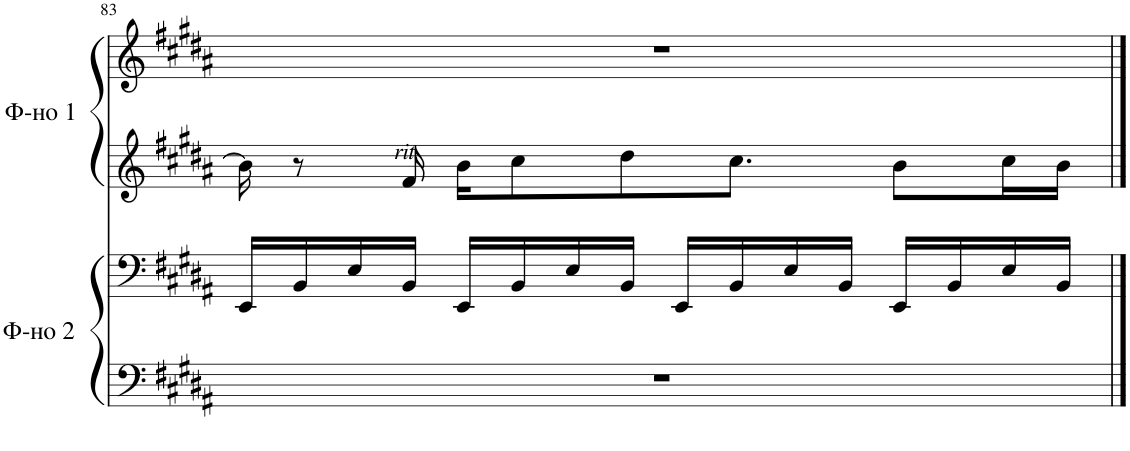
**kern	**kern	**kern	**kern
*part2	*part2	*part1	*part1
*staff4	*staff3	*staff2	*staff1
*I"Фортепиано 2	*	*I"Фортепиано 1	*
!!LO:PB:g=z
*clefF4	*clefF4	*clefG2	*clefG2
*k[f#c#g#d#a#]	*k[f#c#g#d#a#]	*k[f#c#g#d#a#]	*k[f#c#g#d#a#]
*M4/4	*M4/4	*M4/4	*M4/4
=83	=83	=83	=83
1r	16EE/LL	16b\]	1r
.	16BB/	8r	.
.	16E/	.	.
!	!	!LO:TX:b:i:t=rit.	!
.	16BB/JJ	16f#/	.
.	16EE/LL	16b\KL	.
.	16BB/	8cc#\	.
.	16E/	.	.
.	16BB/JJ	8dd#\	.
.	16EE/LL	.	.
.	16BB/	8.cc#\J	.
.	16E/	.	.
.	16BB/JJ	.	.
.	16EE/LL	8b\L	.
.	16BB/	.	.
.	16E/	16cc#\L	.
.	16BB/JJ	16b\JJ	.
==	==	==	==
*-	*-	*-	*-
